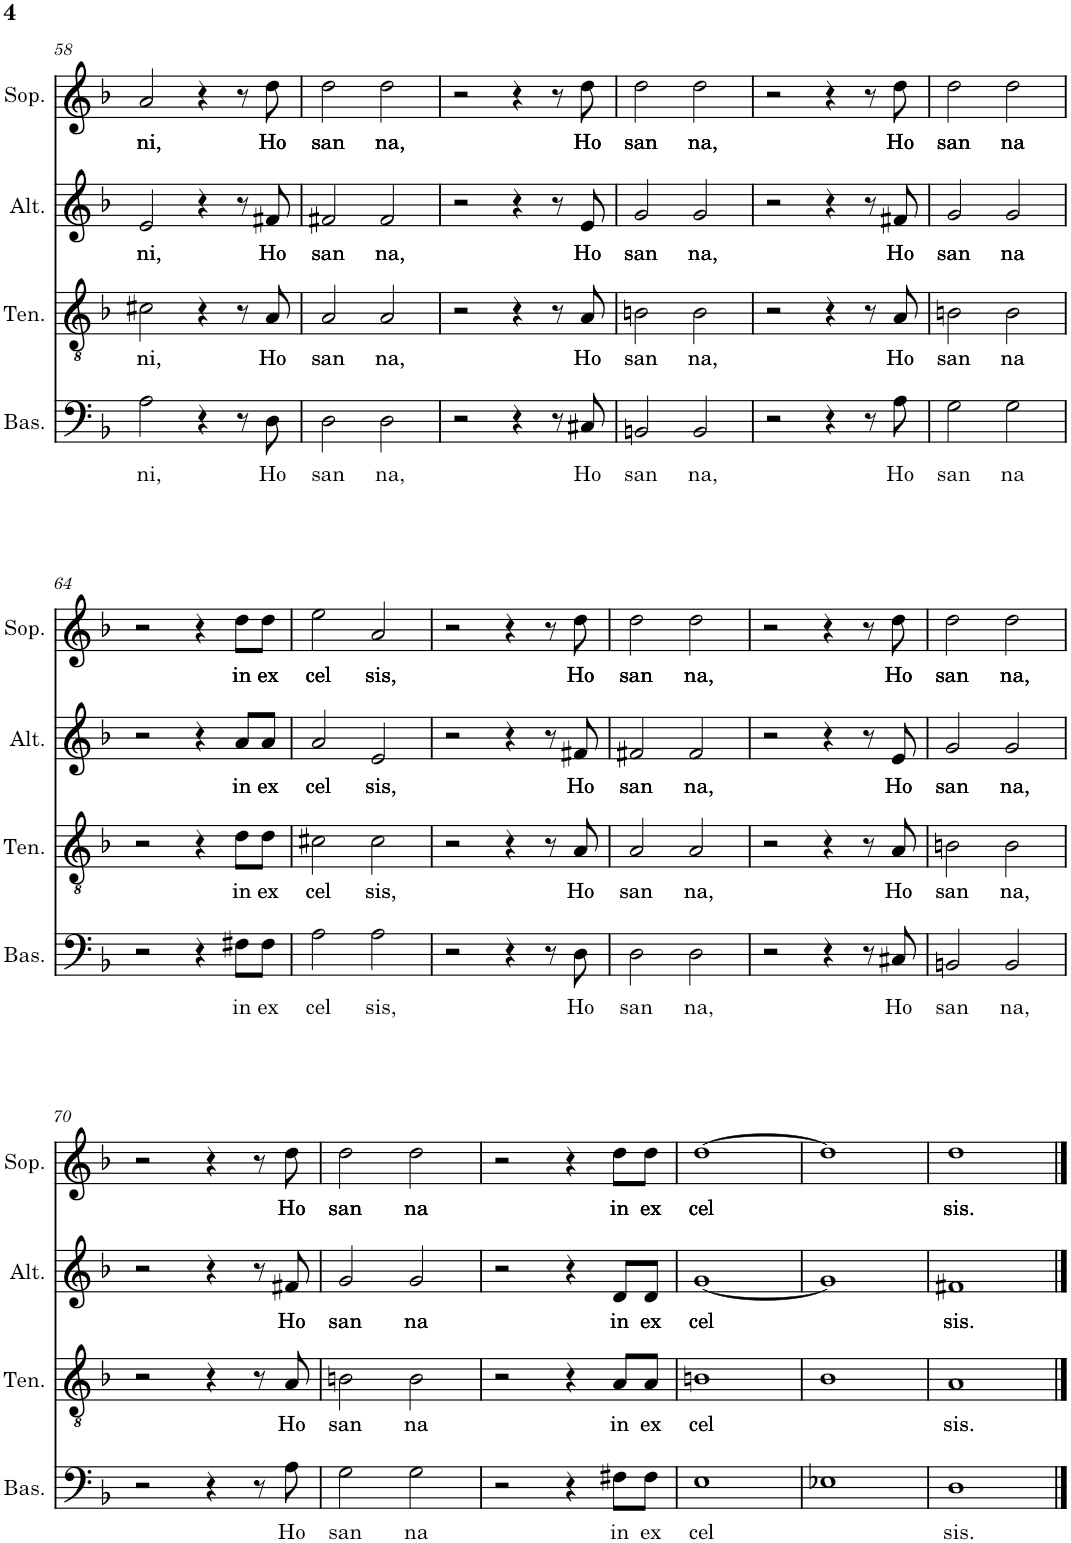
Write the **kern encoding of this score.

**kern	**text	**kern	**text	**kern	**text	**kern	**text
*part4	*part4	*part3	*part3	*part2	*part2	*part1	*part1
*staff4	*staff4	*staff3	*staff3	*staff2	*staff2	*staff1	*staff1
*I"Basse	*	*I"Ténor	*	*I"Alto	*	*I"Soprano	*
*I'Bas.	*	*	*	*I'Alt.	*	*I'Sop.	*
!!LO:PB:g=z
*clefF4	*	*clefGv2	*	*clefG2	*	*clefG2	*
*k[b-]	*	*k[b-]	*	*k[b-]	*	*k[b-]	*
*M2/2	*	*M2/2	*	*M2/2	*	*M2/2	*
=58	=58	=58	=58	=58	=58	=58	=58
!	!LO:LY:b	!	!LO:LY:b	!	!LO:LY:b	!	!LO:LY:b
2A\	ni,	2c#X\	ni,	2e/	ni,	2a/	ni,
4r	.	4r	.	4r	.	4r	.
8r	.	8r	.	8r	.	8r	.
!	!LO:LY:b	!	!LO:LY:b	!	!LO:LY:b	!	!LO:LY:b
8D\	Ho	8A/	Ho	8f#X/	Ho	8dd\	Ho
=59	=59	=59	=59	=59	=59	=59	=59
!	!LO:LY:b	!	!LO:LY:b	!	!LO:LY:b	!	!LO:LY:b
2D\	san	2A/	san	2f#X/	san	2dd\	san
!	!LO:LY:b	!	!LO:LY:b	!	!LO:LY:b	!	!LO:LY:b
2D\	na,	2A/	na,	2f#/	na,	2dd\	na,
=60	=60	=60	=60	=60	=60	=60	=60
2r	.	2r	.	2r	.	2r	.
4r	.	4r	.	4r	.	4r	.
8r	.	8r	.	8r	.	8r	.
!	!LO:LY:b	!	!LO:LY:b	!	!LO:LY:b	!	!LO:LY:b
8C#X/	Ho	8A/	Ho	8e/	Ho	8dd\	Ho
=61	=61	=61	=61	=61	=61	=61	=61
!	!LO:LY:b	!	!LO:LY:b	!	!LO:LY:b	!	!LO:LY:b
2BBn/	san	2Bn\	san	2g/	san	2dd\	san
!	!LO:LY:b	!	!LO:LY:b	!	!LO:LY:b	!	!LO:LY:b
2BB/	na,	2B\	na,	2g/	na,	2dd\	na,
=62	=62	=62	=62	=62	=62	=62	=62
2r	.	2r	.	2r	.	2r	.
4r	.	4r	.	4r	.	4r	.
8r	.	8r	.	8r	.	8r	.
!	!LO:LY:b	!	!LO:LY:b	!	!LO:LY:b	!	!LO:LY:b
8A\	Ho	8A/	Ho	8f#X/	Ho	8dd\	Ho
=63	=63	=63	=63	=63	=63	=63	=63
!	!LO:LY:b	!	!LO:LY:b	!	!LO:LY:b	!	!LO:LY:b
2G\	san	2Bn\	san	2g/	san	2dd\	san
!	!LO:LY:b	!	!LO:LY:b	!	!LO:LY:b	!	!LO:LY:b
2G\	na	2B\	na	2g/	na	2dd\	na
!!LO:LB:g=z
=64	=64	=64	=64	=64	=64	=64	=64
2r	.	2r	.	2r	.	2r	.
4r	.	4r	.	4r	.	4r	.
!	!LO:LY:b	!	!LO:LY:b	!	!LO:LY:b	!	!LO:LY:b
8F#X\L	in	8d\L	in	8a/L	in	8dd\L	in
!	!LO:LY:b	!	!LO:LY:b	!	!LO:LY:b	!	!LO:LY:b
8F#\J	ex	8d\J	ex	8a/J	ex	8dd\J	ex
=65	=65	=65	=65	=65	=65	=65	=65
!	!LO:LY:b	!	!LO:LY:b	!	!LO:LY:b	!	!LO:LY:b
2A\	cel	2c#X\	cel	2a/	cel	2ee\	cel
!	!LO:LY:b	!	!LO:LY:b	!	!LO:LY:b	!	!LO:LY:b
2A\	sis,	2c#\	sis,	2e/	sis,	2a/	sis,
=66	=66	=66	=66	=66	=66	=66	=66
2r	.	2r	.	2r	.	2r	.
4r	.	4r	.	4r	.	4r	.
8r	.	8r	.	8r	.	8r	.
!	!LO:LY:b	!	!LO:LY:b	!	!LO:LY:b	!	!LO:LY:b
8D\	Ho	8A/	Ho	8f#X/	Ho	8dd\	Ho
=67	=67	=67	=67	=67	=67	=67	=67
!	!LO:LY:b	!	!LO:LY:b	!	!LO:LY:b	!	!LO:LY:b
2D\	san	2A/	san	2f#X/	san	2dd\	san
!	!LO:LY:b	!	!LO:LY:b	!	!LO:LY:b	!	!LO:LY:b
2D\	na,	2A/	na,	2f#/	na,	2dd\	na,
=68	=68	=68	=68	=68	=68	=68	=68
2r	.	2r	.	2r	.	2r	.
4r	.	4r	.	4r	.	4r	.
8r	.	8r	.	8r	.	8r	.
!	!LO:LY:b	!	!LO:LY:b	!	!LO:LY:b	!	!LO:LY:b
8C#X/	Ho	8A/	Ho	8e/	Ho	8dd\	Ho
=69	=69	=69	=69	=69	=69	=69	=69
!	!LO:LY:b	!	!LO:LY:b	!	!LO:LY:b	!	!LO:LY:b
2BBn/	san	2Bn\	san	2g/	san	2dd\	san
!	!LO:LY:b	!	!LO:LY:b	!	!LO:LY:b	!	!LO:LY:b
2BB/	na,	2B\	na,	2g/	na,	2dd\	na,
!!LO:LB:g=z
=70	=70	=70	=70	=70	=70	=70	=70
2r	.	2r	.	2r	.	2r	.
4r	.	4r	.	4r	.	4r	.
8r	.	8r	.	8r	.	8r	.
!	!LO:LY:b	!	!LO:LY:b	!	!LO:LY:b	!	!LO:LY:b
8A\	Ho	8A/	Ho	8f#X/	Ho	8dd\	Ho
=71	=71	=71	=71	=71	=71	=71	=71
!	!LO:LY:b	!	!LO:LY:b	!	!LO:LY:b	!	!LO:LY:b
2G\	san	2Bn\	san	2g/	san	2dd\	san
!	!LO:LY:b	!	!LO:LY:b	!	!LO:LY:b	!	!LO:LY:b
2G\	na	2B\	na	2g/	na	2dd\	na
=72	=72	=72	=72	=72	=72	=72	=72
2r	.	2r	.	2r	.	2r	.
4r	.	4r	.	4r	.	4r	.
!	!LO:LY:b	!	!LO:LY:b	!	!LO:LY:b	!	!LO:LY:b
8F#X\L	in	8A/L	in	8d/L	in	8dd\L	in
!	!LO:LY:b	!	!LO:LY:b	!	!LO:LY:b	!	!LO:LY:b
8F#\J	ex	8A/J	ex	8d/J	ex	8dd\J	ex
=73	=73	=73	=73	=73	=73	=73	=73
!	!LO:LY:b	!	!LO:LY:b	!	!LO:LY:b	!	!LO:LY:b
1E	cel	1Bn	cel	[1g	cel	[1dd	cel
=74	=74	=74	=74	=74	=74	=74	=74
1E-X	.	1B-	.	1g]	.	1dd]	.
=75	=75	=75	=75	=75	=75	=75	=75
!	!LO:LY:b	!	!LO:LY:b	!	!LO:LY:b	!	!LO:LY:b
1D	sis.	1A	sis.	1f#X	sis.	1dd	sis.
==	==	==	==	==	==	==	==
*-	*-	*-	*-	*-	*-	*-	*-
